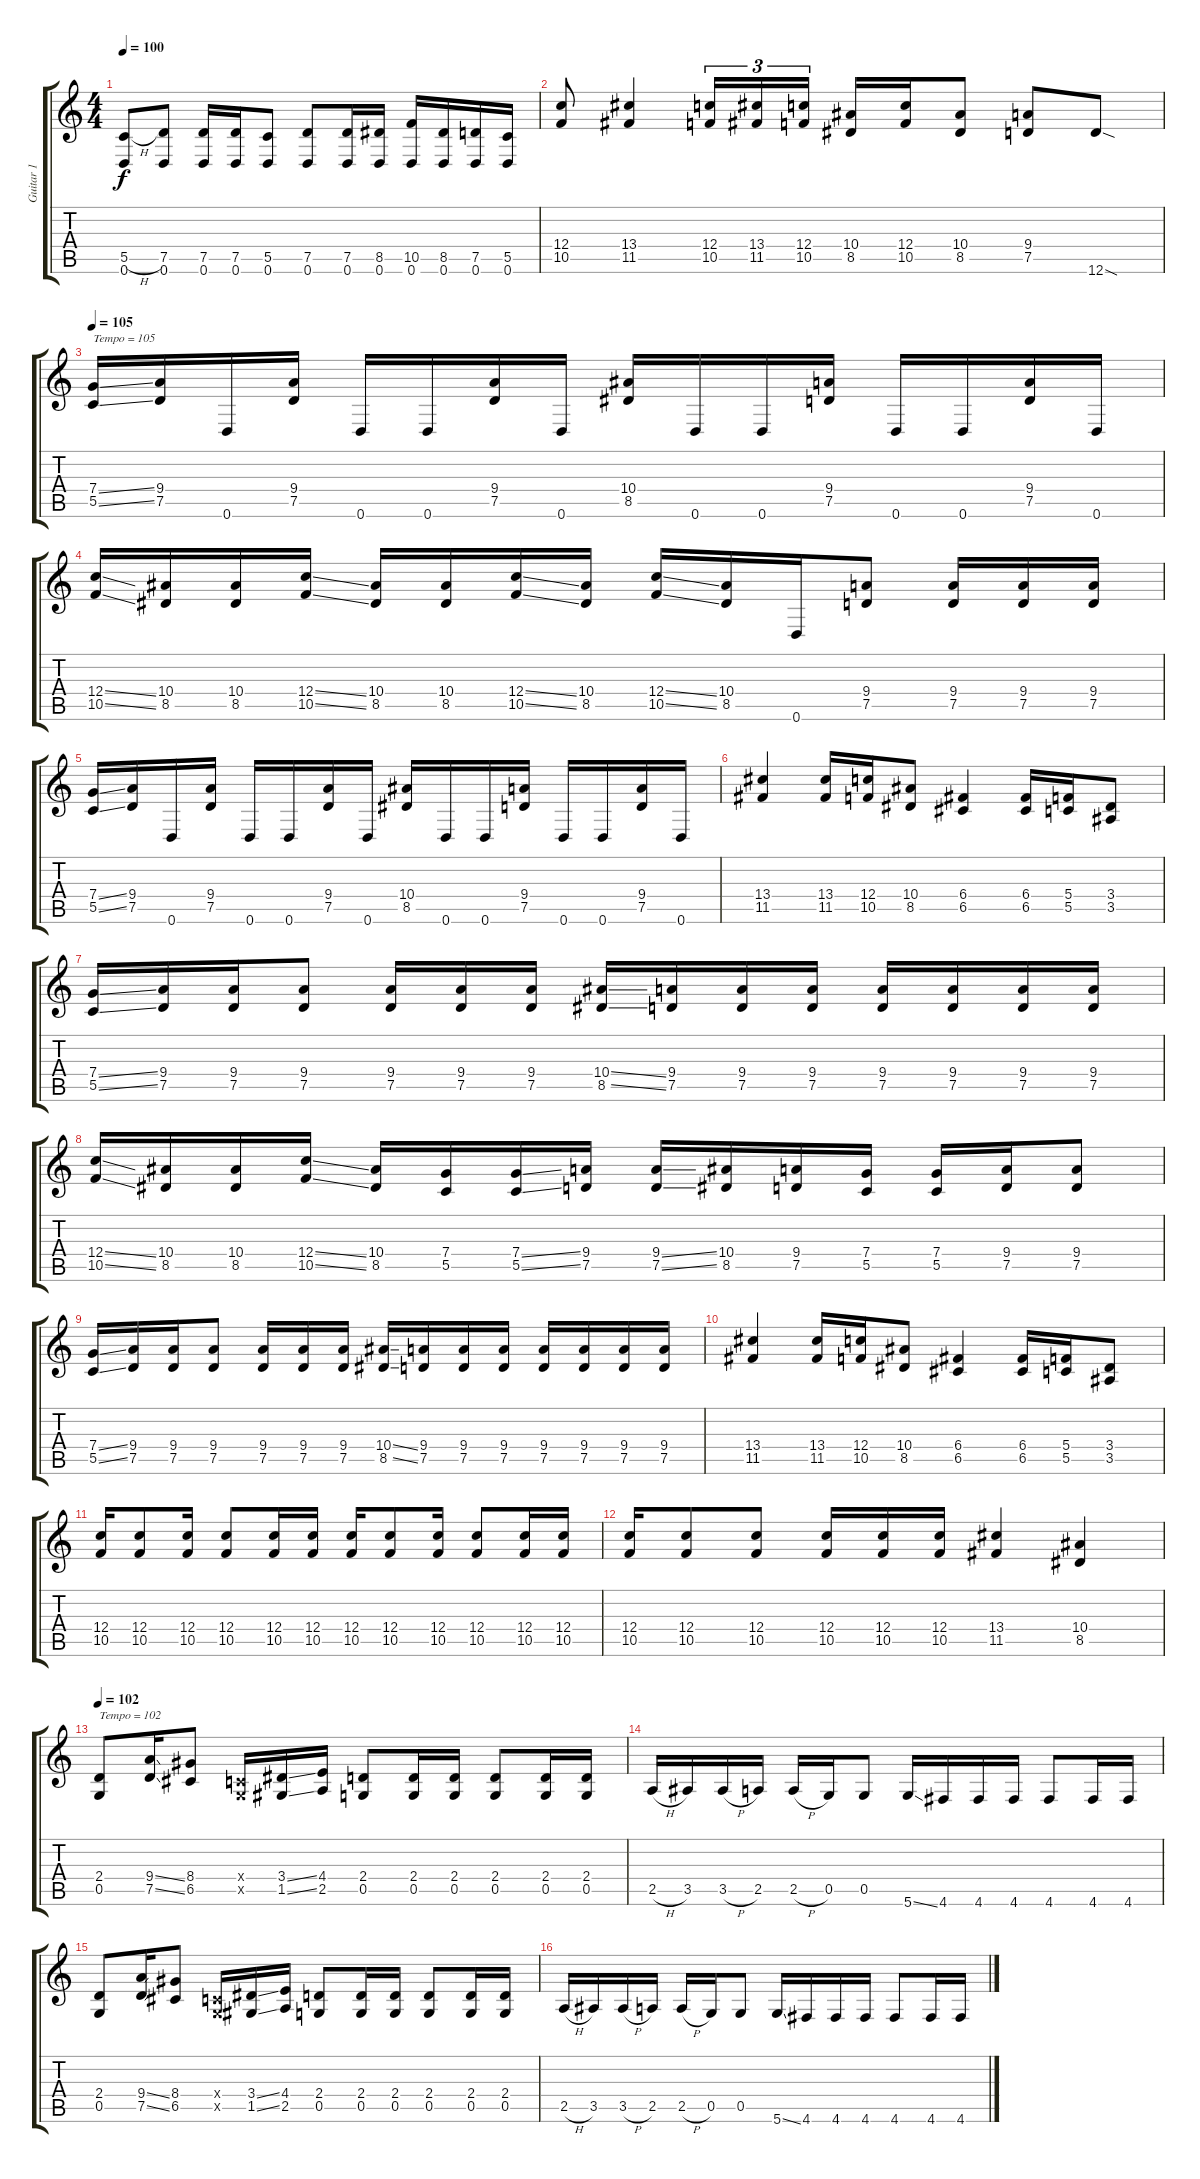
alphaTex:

\track ("Guitar 1" "Guitar 1") {instrument overdrivenguitar}
\staff {score tabs}
\tuning (D4 A3 F3 C3 G2 D2) {hide}
\ts (4 4)
\tempo 100
\clef g2
\ks c
(5.5{h} 0.6).8{dy f} (7.5 0.6).8 (7.5 0.6).16 (7.5 0.6).16 (5.5 0.6).8 (7.5 0.6).8 (7.5 0.6).16 (8.5 0.6).16 (10.5 0.6).16 (8.5 0.6).16 (7.5 0.6).16 (5.5 0.6).16 |
(12.4 10.5).8 (13.4 11.5).4 (12.4 10.5).16{tu (3 2)} (13.4 11.5).16{tu (3 2)} (12.4 10.5).16{tu (3 2)} (10.4 8.5).16 (12.4 10.5).16 (10.4 8.5).8 (9.4 7.5).8 12.6{sod}.8 |
\section ("" "")
\tempo 105
(7.4{ss} 5.5{ss}).16{txt "Tempo = 105"} (9.4 7.5).16 0.6.16 (9.4 7.5).16 0.6.16 0.6.16 (9.4 7.5).16 0.6.16 (10.4 8.5).16 0.6.16 0.6.16 (9.4 7.5).16 0.6.16 0.6.16 (9.4 7.5).16 0.6.16 |
(12.4{ss} 10.5{ss}).16 (10.4 8.5).16 (10.4 8.5).16 (12.4{ss} 10.5{ss}).16 (10.4 8.5).16 (10.4 8.5).16 (12.4{ss} 10.5{ss}).16 (10.4 8.5).16 (12.4{ss} 10.5{ss}).16 (10.4 8.5).16 0.6.16 (9.4 7.5).8 (9.4 7.5).16 (9.4 7.5).16 (9.4 7.5).16 |
(7.4{ss} 5.5{ss}).16 (9.4 7.5).16 0.6.16 (9.4 7.5).16 0.6.16 0.6.16 (9.4 7.5).16 0.6.16 (10.4 8.5).16 0.6.16 0.6.16 (9.4 7.5).16 0.6.16 0.6.16 (9.4 7.5).16 0.6.16 |
(13.4 11.5).4 (13.4 11.5).16 (12.4 10.5).16 (10.4 8.5).8 (6.4 6.5).4 (6.4 6.5).16 (5.4 5.5).16 (3.4 3.5).8 |
(7.4{ss} 5.5{ss}).16 (9.4 7.5).16 (9.4 7.5).16 (9.4 7.5).8 (9.4 7.5).16 (9.4 7.5).16 (9.4 7.5).16 (10.4{ss} 8.5{ss}).16 (9.4 7.5).16 (9.4 7.5).16 (9.4 7.5).16 (9.4 7.5).16 (9.4 7.5).16 (9.4 7.5).16 (9.4 7.5).16 |
(12.4{ss} 10.5{ss}).16 (10.4 8.5).16 (10.4 8.5).16 (12.4{ss} 10.5{ss}).16 (10.4 8.5).16 (7.4 5.5).16 (7.4{ss} 5.5{ss}).16 (9.4 7.5).16 (9.4{ss} 7.5{ss}).16 (10.4 8.5).16 (9.4 7.5).16 (7.4 5.5).16 (7.4 5.5).16 (9.4 7.5).16 (9.4 7.5).8 |
(7.4{ss} 5.5{ss}).16 (9.4 7.5).16 (9.4 7.5).16 (9.4 7.5).8 (9.4 7.5).16 (9.4 7.5).16 (9.4 7.5).16 (10.4{ss} 8.5{ss}).16 (9.4 7.5).16 (9.4 7.5).16 (9.4 7.5).16 (9.4 7.5).16 (9.4 7.5).16 (9.4 7.5).16 (9.4 7.5).16 |
(13.4 11.5).4 (13.4 11.5).16 (12.4 10.5).16 (10.4 8.5).8 (6.4 6.5).4 (6.4 6.5).16 (5.4 5.5).16 (3.4 3.5).8 |
\section ("" "")
(12.4 10.5).16 (12.4 10.5).8 (12.4 10.5).16 (12.4 10.5).8 (12.4 10.5).16 (12.4 10.5).16 (12.4 10.5).16 (12.4 10.5).8 (12.4 10.5).16 (12.4 10.5).8 (12.4 10.5).16 (12.4 10.5).16 |
(12.4 10.5).16 (12.4 10.5).8 (12.4 10.5).8 (12.4 10.5).16 (12.4 10.5).16 (12.4 10.5).16 (13.4 11.5).4 (10.4 8.5).4 |
\section ("" "")
\tempo 102
(2.4 0.5).8{txt "Tempo = 102"} (9.4{ss} 7.5{ss}).16 (8.4 6.5).8 (0.4{x} 0.5{x}).16 (3.4{ss} 1.5{ss}).16 (4.4 2.5).16 (2.4 0.5).8 (2.4 0.5).16 (2.4 0.5).16 (2.4 0.5).8 (2.4 0.5).16 (2.4 0.5).16 |
2.5{h}.16 3.5.16 3.5{h}.16 2.5.16 2.5{h}.16 0.5.16 0.5.8 5.6{ss}.16 4.6.16 4.6.16 4.6.16 4.6.8 4.6.16 4.6.16 |
(2.4 0.5).8 (9.4{ss} 7.5{ss}).16 (8.4 6.5).8 (0.4{x} 0.5{x}).16 (3.4{ss} 1.5{ss}).16 (4.4 2.5).16 (2.4 0.5).8 (2.4 0.5).16 (2.4 0.5).16 (2.4 0.5).8 (2.4 0.5).16 (2.4 0.5).16 |
2.5{h}.16 3.5.16 3.5{h}.16 2.5.16 2.5{h}.16 0.5.16 0.5.8 5.6{ss}.16 4.6.16 4.6.16 4.6.16 4.6.8 4.6.16 4.6.16
